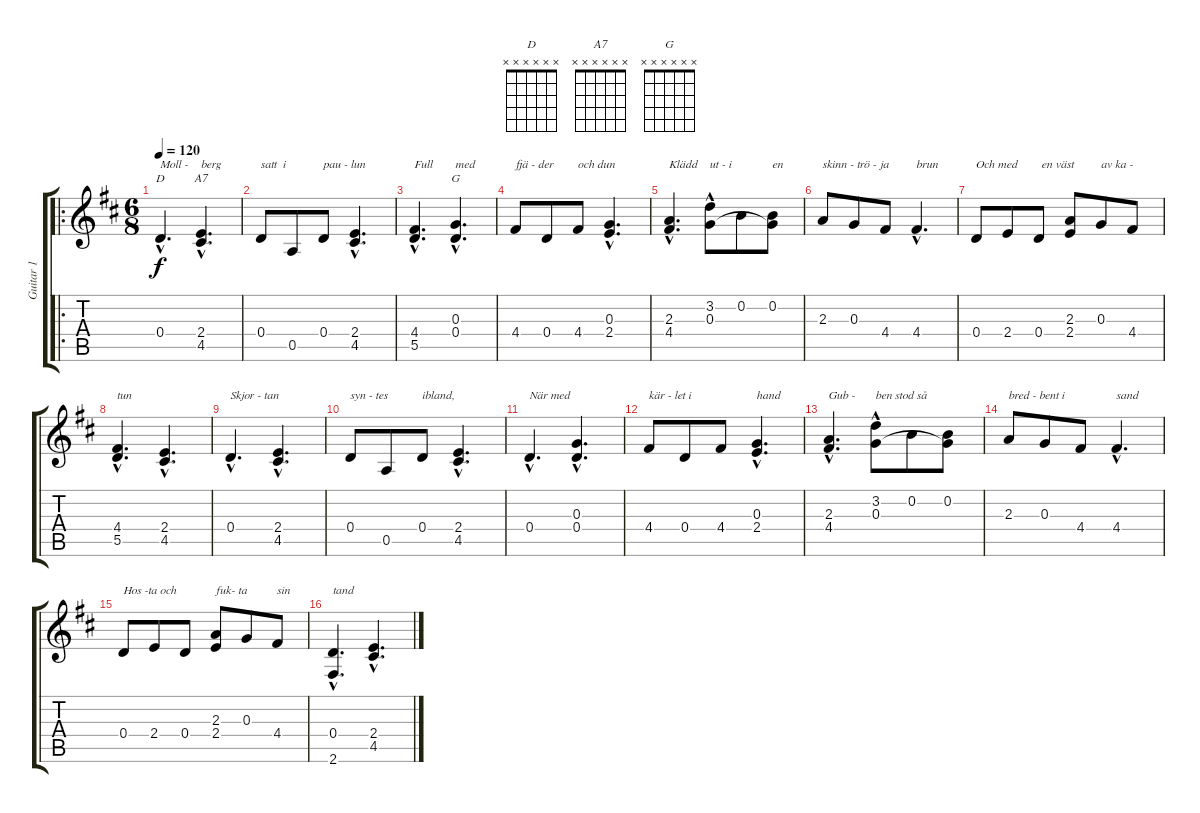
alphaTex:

\track ("Guitar 1" "Guitar 1") {instrument acousticguitarnylon}
\staff {score tabs}
\tuning (E4 B3 G3 D3 A2 E2) {hide}
\chord ("D" x x x x x x) {firstfret 0}
\chord ("A7" x x x x x x) {firstfret 0}
\chord ("G" x x x x x x) {firstfret 0}
\ro
\ts (6 8)
\tempo 120
\clef g2
\ks d
0.4{hac}.4{d ch "D" txt "Moll -" dy f instrument acousticguitarnylon} (2.4{hac} 4.5{hac}).4{d ch "A7" txt "berg"} |
0.4.8{txt "satt  i"} 0.5.8 0.4.8{txt "pau - lun"} (2.4{hac} 4.5{hac}).4{d} |
(4.4{hac} 5.5{hac}).4{d txt "Full "} (0.3{hac} 0.4{hac}).4{d ch "G" txt "med"} |
4.4.8{txt "fjä - der"} 0.4.8 4.4.8{txt "och dun"} (0.3{hac} 2.4{hac}).4{d} |
(2.3{hac} 4.4{hac}).4{d txt "Klädd"} (3.2 0.3{hac}).8{txt "ut - i"} 0.2.8 (0.2 0.3{t}).8{txt "en"} |
2.3.8{txt "skinn - trö - ja"} 0.3.8 4.4.8 4.4{hac}.4{d txt "brun"} |
0.4.8{txt "Och med"} 2.4.8 0.4.8{txt " en väst"} (2.3 2.4).8 0.3.8{txt "av ka -"} 4.4.8 |
(4.4{hac} 5.5{hac}).4{d txt "tun"} (2.4{hac} 4.5{hac}).4{d} |
0.4{hac}.4{d txt "Skjor - tan"} (2.4{hac} 4.5{hac}).4{d} |
0.4.8{txt "syn - tes"} 0.5.8 0.4.8{txt "ibland,"} (2.4{hac} 4.5{hac}).4{d} |
0.4{hac}.4{d txt "När med"} (0.3{hac} 0.4{hac}).4{d} |
4.4.8{txt "kär - let i"} 0.4.8 4.4.8 (0.3{hac} 2.4{hac}).4{d txt "hand"} |
(2.3{hac} 4.4{hac}).4{d txt "Gub - "} (3.2 0.3{hac}).8{txt "ben stod så"} 0.2.8 (0.2 0.3{t}).8 |
2.3.8{txt "bred - bent i "} 0.3.8 4.4.8 4.4{hac}.4{d txt "sand"} |
0.4.8{txt "Hos -ta och"} 2.4.8 0.4.8 (2.3 2.4).8{txt "fuk- ta "} 0.3.8 4.4.8{txt "sin"} |
(0.4{hac} 2.6{hac}).4{d txt "tand"} (2.4{hac} 4.5{hac}).4{d}
